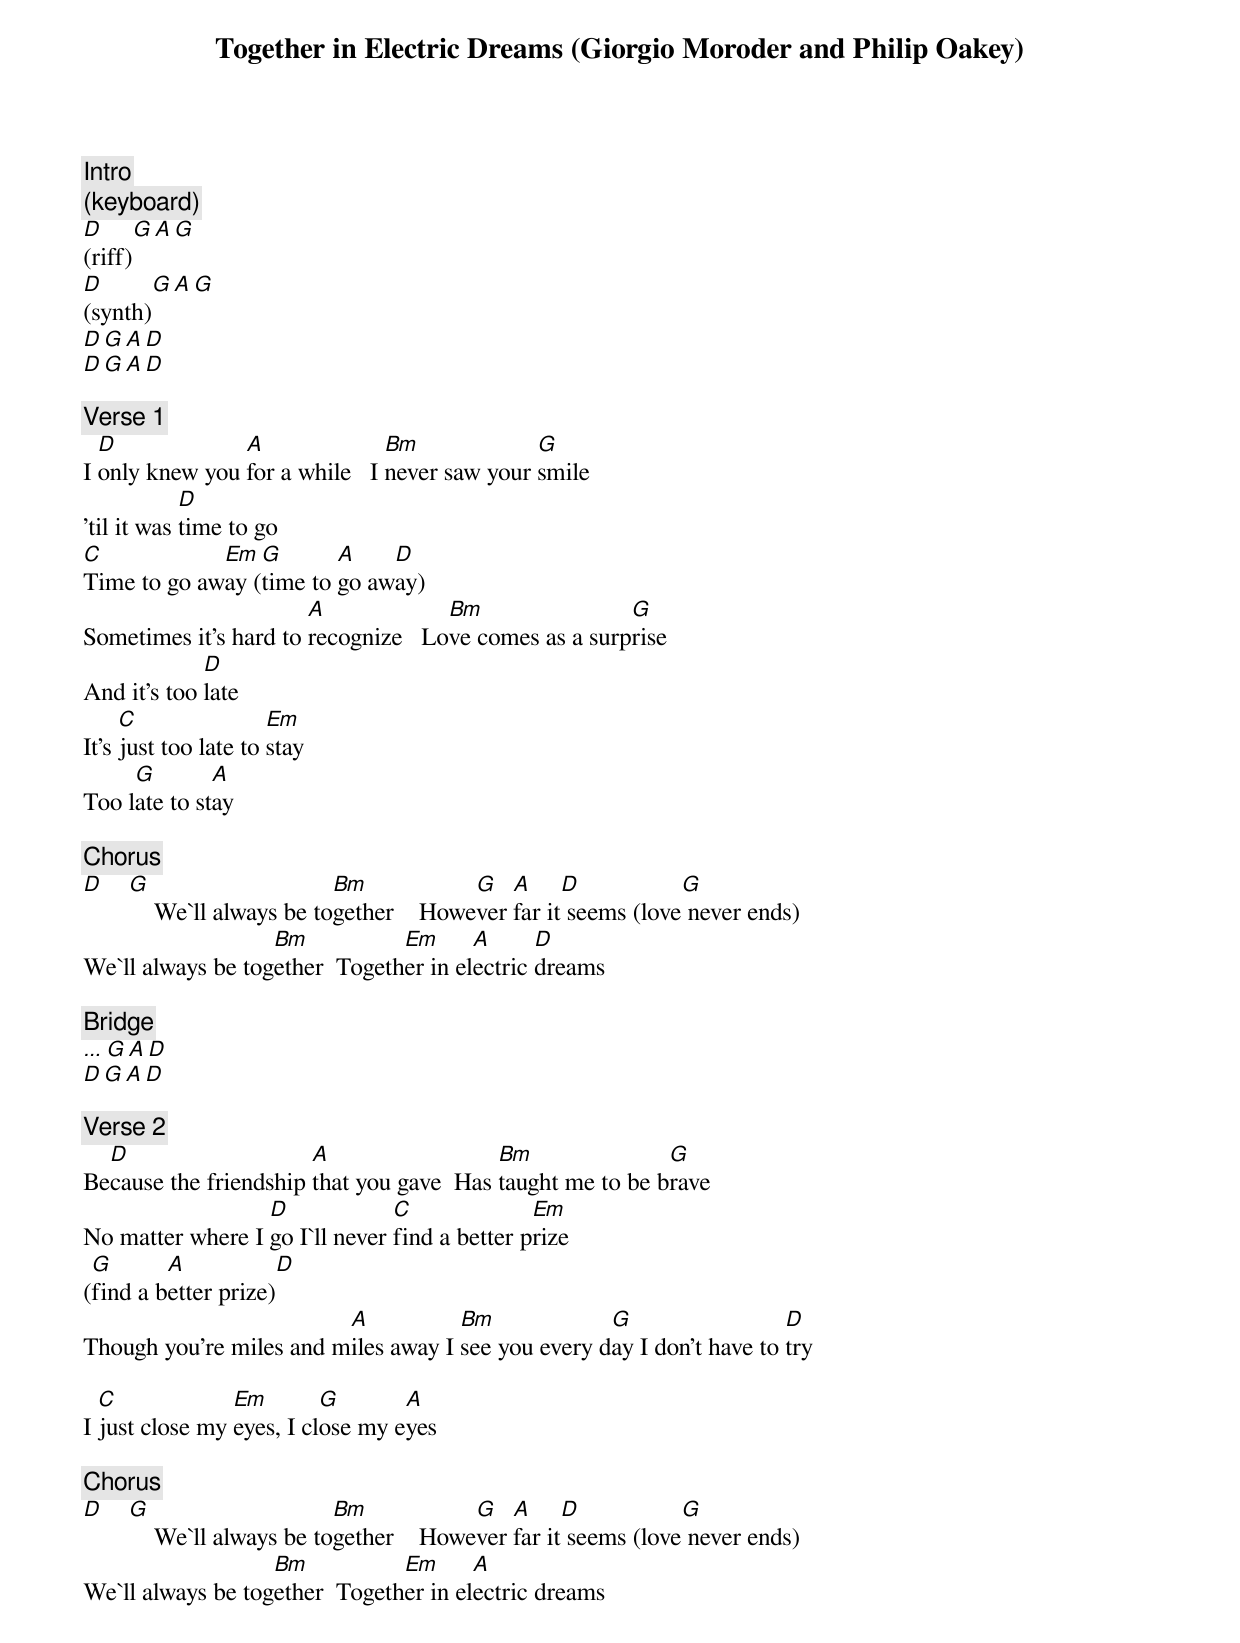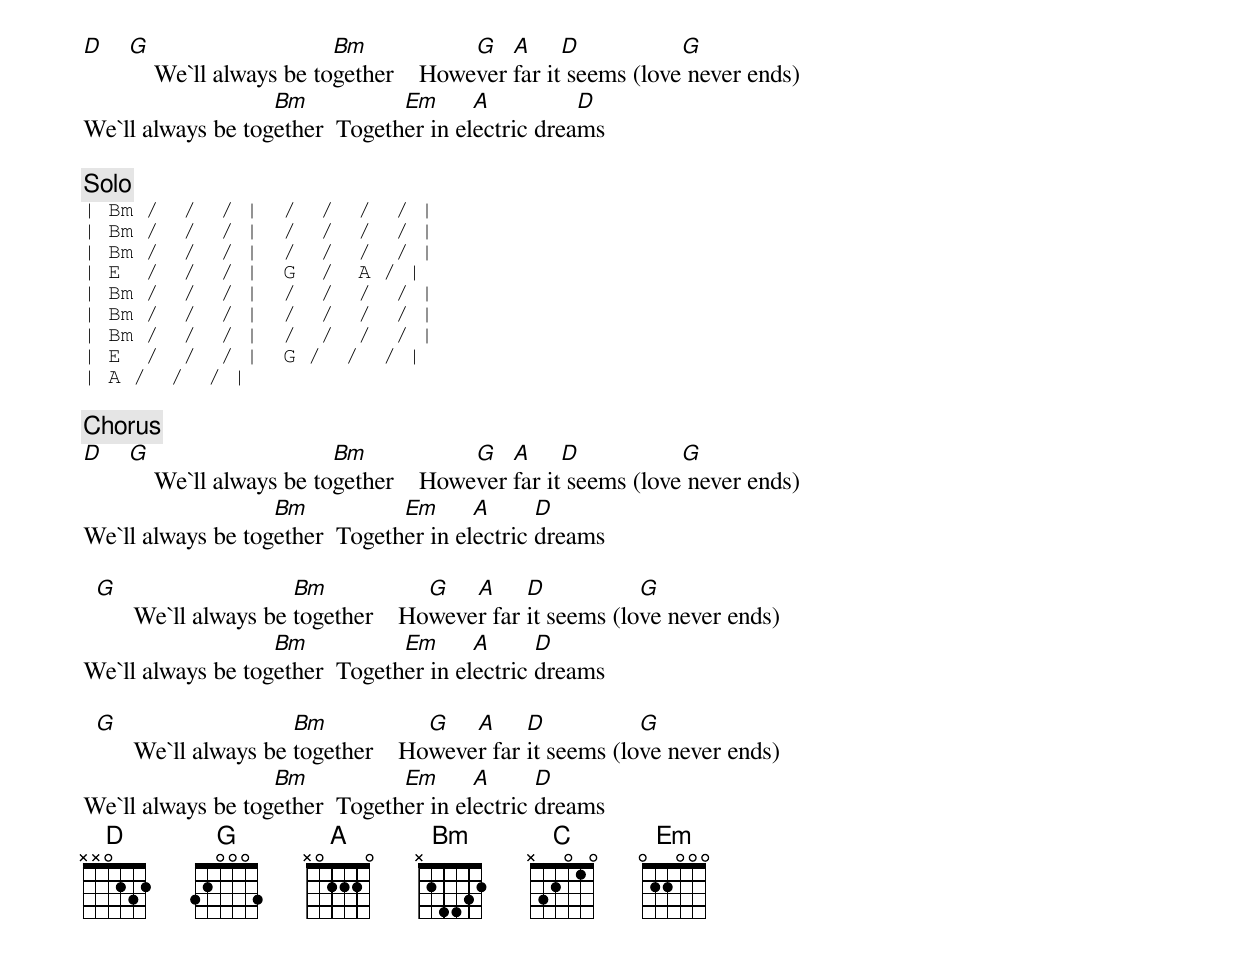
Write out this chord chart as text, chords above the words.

Together in Electric Dreams (Giorgio Moroder and Philip Oakey)

[Intro]
(keyboard)
D        G       A      G
(riff)
D        G       A      G
(synth)
D   G    A   D
D   G    A   D

[Verse 1]
  D             A	        Bm             G
I only knew you for a while   I never saw your smile
            D
'til it was time to go
C            Em  G       A    D
Time to go away (time to go away)
                       A	     Bm                G
Sometimes it's hard to recognize   Love comes as a surprise
             D
And it's too late
     C                Em
It's just too late to stay
     G        A
Too late to stay

[Chorus]
D   G                     Bm            G   A     D           G
        We`ll always be together    However far it seems (love never ends)
                   Bm	        Em      A      D
We`ll always be together  Together in electric dreams

[Bridge]
...   G    A   D
D   G    A   D

[Verse 2]
  D                    A	          Bm               G
Because the friendship that you gave  Has taught me to be brave
                  D             C              Em
No matter where I go I`ll never find a better prize
 G       A              D
(find a better prize)
                         A	     Bm             G                  D
Though you're miles and miles away I see you every day I don't have to try

  C             Em        G       A
I just close my eyes, I close my eyes

[Chorus]
D   G                     Bm            G   A     D           G
        We`ll always be together    However far it seems (love never ends)
                   Bm	        Em      A
We`ll always be together  Together in electric dreams
D   G                     Bm            G   A     D           G
        We`ll always be together    However far it seems (love never ends)
                   Bm	        Em      A          D
We`ll always be together  Together in electric dreams

[Solo]
| Bm /  /  / |  /  /  /  / |
| Bm /  /  / |  /  /  /  / |
| Bm /  /  / |  /  /  /  / |
| E  /  /  / |  G  /  A / |
| Bm /  /  / |  /  /  /  / |
| Bm /  /  / |  /  /  /  / |
| Bm /  /  / |  /  /  /  / |
| E  /  /  / |  G /  /  / |
| A /  /  / |

[Chorus]
D   G                     Bm            G   A     D           G
        We`ll always be together    However far it seems (love never ends)
                   Bm	        Em      A      D
We`ll always be together  Together in electric dreams

  G                     Bm            G   A     D           G
        We`ll always be together    However far it seems (love never ends)
                   Bm	        Em      A      D
We`ll always be together  Together in electric dreams

  G                     Bm            G   A     D           G
        We`ll always be together    However far it seems (love never ends)
                   Bm	        Em      A      D
We`ll always be together  Together in electric dreams
